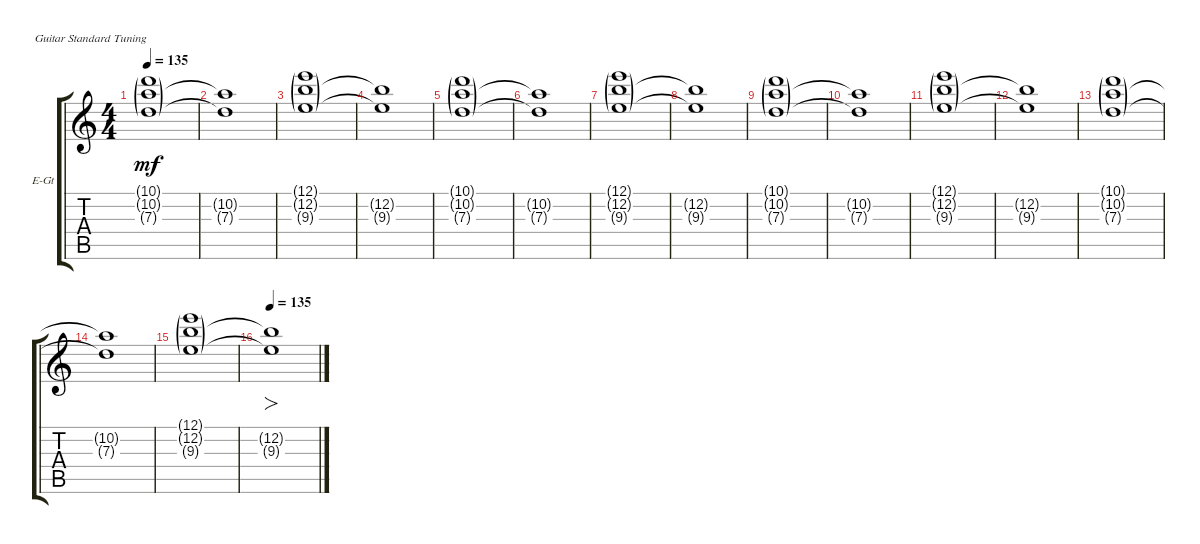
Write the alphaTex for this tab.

\defaultSystemsLayout 4
\bracketExtendMode groupsimilarinstruments
\firstSystemTrackNameOrientation horizontal
\otherSystemsTrackNameOrientation horizontal
\track ("Turner" "E-Gt") {instrument electricguitarclean}
\staff {score tabs}
\tuning (E4 B3 G3 D3 A2 E2)
\ts (4 4)
\tempo 135
\clef g2
\ks c
(7.3{g} 10.2{g} 10.1{g}).1{dy mf} |
(10.2{t} 7.3{t}).1 |
(9.3{g} 12.2{g} 12.1{g}).1 |
(12.2{t} 9.3{t}).1 |
(7.3{g} 10.2{g} 10.1{g}).1 |
(10.2{t} 7.3{t}).1 |
(9.3{g} 12.2{g} 12.1{g}).1 |
(12.2{t} 9.3{t}).1 |
(7.3{g} 10.2{g} 10.1{g}).1 |
(10.2{t} 7.3{t}).1 |
(9.3{g} 12.2{g} 12.1{g}).1 |
(12.2{t} 9.3{t}).1 |
(7.3{g} 10.2{g} 10.1{g}).1 |
(10.2{t} 7.3{t}).1 |
(9.3{g} 12.2{g} 12.1{g}).1 |
\tempo 135
(12.2{t} 9.3{t}).1{fo}
